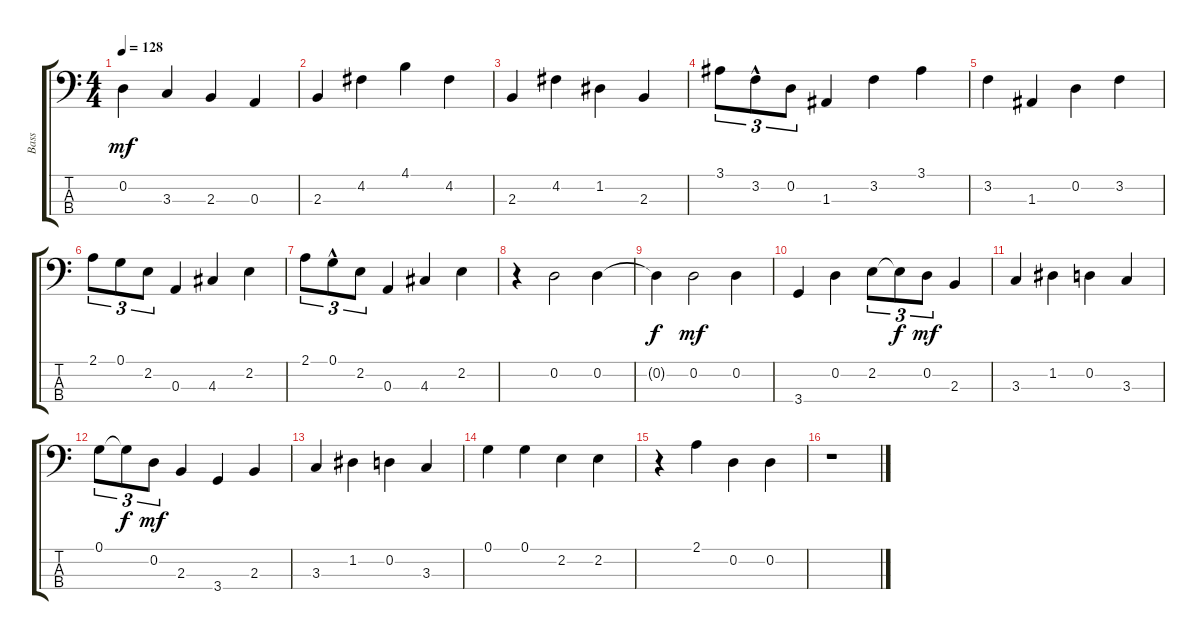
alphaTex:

\track ("Bass" "Bass") {instrument electricbassfinger}
\staff {score tabs}
\tuning (G2 D2 A1 E1) {hide}
\ts (4 4)
\tempo 128
\clef f4
\ks c
0.2.4{dy mf} 3.3.4 2.3.4 0.3.4 |
2.3.4 4.2.4 4.1.4 4.2.4 |
2.3.4 4.2.4 1.2.4 2.3.4 |
3.1.8{tu (3 2)} 3.2{hac}.8{tu (3 2)} 0.2.8{tu (3 2)} 1.3.4 3.2.4 3.1.4 |
3.2.4 1.3.4 0.2.4 3.2.4 |
2.1.8{tu (3 2)} 0.1.8{tu (3 2)} 2.2.8{tu (3 2)} 0.3.4 4.3.4 2.2.4 |
2.1.8{tu (3 2)} 0.1{hac}.8{tu (3 2)} 2.2.8{tu (3 2)} 0.3.4 4.3.4 2.2.4 |
r.4 0.2.2 0.2.4 |
0.2{t}.4{dy f} 0.2.2{dy mf} 0.2.4 |
3.4.4 0.2.4 2.2.8{tu (3 2)} 2.2{t}.8{tu (3 2) dy f} 0.2.8{tu (3 2) dy mf} 2.3.4 |
3.3.4 1.2.4 0.2.4 3.3.4 |
0.1.8{tu (3 2)} 0.1{t}.8{tu (3 2) dy f} 0.2.8{tu (3 2) dy mf} 2.3.4 3.4.4 2.3.4 |
3.3.4 1.2.4 0.2.4 3.3.4 |
0.1.4 0.1.4 2.2.4 2.2.4 |
r.4 2.1.4 0.2.4 0.2.4 |
r.1
